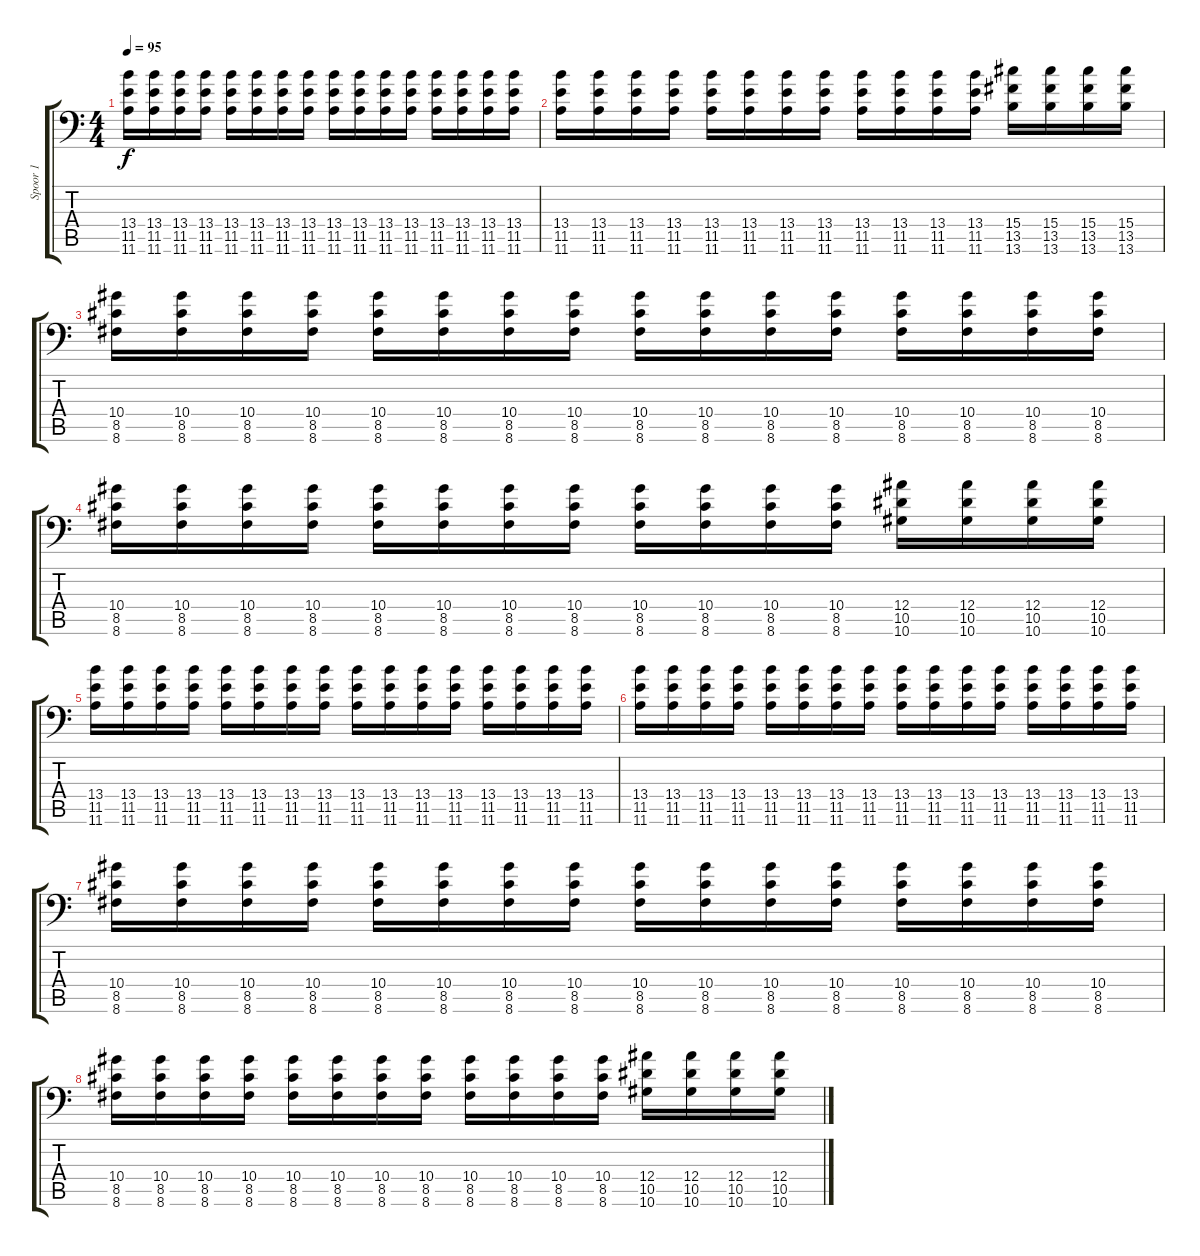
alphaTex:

\track ("Spoor 1" "Spoor 1") {instrument distortionguitar}
\staff {score tabs}
\tuning (C4 G3 Eb3 Bb2 F2 Bb1) {hide}
\ts (4 4)
\tempo 95
\clef f4
\ks c
(13.4 11.5 11.6).16{dy f} (13.4 11.5 11.6).16 (13.4 11.5 11.6).16 (13.4 11.5 11.6).16 (13.4 11.5 11.6).16 (13.4 11.5 11.6).16 (13.4 11.5 11.6).16 (13.4 11.5 11.6).16 (13.4 11.5 11.6).16 (13.4 11.5 11.6).16 (13.4 11.5 11.6).16 (13.4 11.5 11.6).16 (13.4 11.5 11.6).16 (13.4 11.5 11.6).16 (13.4 11.5 11.6).16 (13.4 11.5 11.6).16 |
(13.4 11.5 11.6).16 (13.4 11.5 11.6).16 (13.4 11.5 11.6).16 (13.4 11.5 11.6).16 (13.4 11.5 11.6).16 (13.4 11.5 11.6).16 (13.4 11.5 11.6).16 (13.4 11.5 11.6).16 (13.4 11.5 11.6).16 (13.4 11.5 11.6).16 (13.4 11.5 11.6).16 (13.4 11.5 11.6).16 (15.4 13.5 13.6).16 (15.4 13.5 13.6).16 (15.4 13.5 13.6).16 (15.4 13.5 13.6).16 |
(10.4 8.5 8.6).16{volume 0} (10.4 8.5 8.6).16 (10.4 8.5 8.6).16 (10.4 8.5 8.6).16 (10.4 8.5 8.6).16 (10.4 8.5 8.6).16 (10.4 8.5 8.6).16 (10.4 8.5 8.6).16 (10.4 8.5 8.6).16 (10.4 8.5 8.6).16 (10.4 8.5 8.6).16 (10.4 8.5 8.6).16 (10.4 8.5 8.6).16 (10.4 8.5 8.6).16 (10.4 8.5 8.6).16 (10.4 8.5 8.6).16 |
(10.4 8.5 8.6).16 (10.4 8.5 8.6).16 (10.4 8.5 8.6).16 (10.4 8.5 8.6).16 (10.4 8.5 8.6).16 (10.4 8.5 8.6).16 (10.4 8.5 8.6).16 (10.4 8.5 8.6).16 (10.4 8.5 8.6).16 (10.4 8.5 8.6).16 (10.4 8.5 8.6).16 (10.4 8.5 8.6).16 (12.4 10.5 10.6).16 (12.4 10.5 10.6).16 (12.4 10.5 10.6).16 (12.4 10.5 10.6).16 |
(13.4 11.5 11.6).16 (13.4 11.5 11.6).16 (13.4 11.5 11.6).16 (13.4 11.5 11.6).16 (13.4 11.5 11.6).16 (13.4 11.5 11.6).16 (13.4 11.5 11.6).16 (13.4 11.5 11.6).16 (13.4 11.5 11.6).16 (13.4 11.5 11.6).16 (13.4 11.5 11.6).16 (13.4 11.5 11.6).16 (13.4 11.5 11.6).16 (13.4 11.5 11.6).16 (13.4 11.5 11.6).16 (13.4 11.5 11.6).16 |
(13.4 11.5 11.6).16 (13.4 11.5 11.6).16 (13.4 11.5 11.6).16 (13.4 11.5 11.6).16 (13.4 11.5 11.6).16 (13.4 11.5 11.6).16 (13.4 11.5 11.6).16 (13.4 11.5 11.6).16 (13.4 11.5 11.6).16 (13.4 11.5 11.6).16 (13.4 11.5 11.6).16 (13.4 11.5 11.6).16 (13.4 11.5 11.6).16 (13.4 11.5 11.6).16 (13.4 11.5 11.6).16 (13.4 11.5 11.6).16 |
(10.4 8.5 8.6).16 (10.4 8.5 8.6).16 (10.4 8.5 8.6).16 (10.4 8.5 8.6).16 (10.4 8.5 8.6).16 (10.4 8.5 8.6).16 (10.4 8.5 8.6).16 (10.4 8.5 8.6).16 (10.4 8.5 8.6).16 (10.4 8.5 8.6).16 (10.4 8.5 8.6).16 (10.4 8.5 8.6).16 (10.4 8.5 8.6).16 (10.4 8.5 8.6).16 (10.4 8.5 8.6).16 (10.4 8.5 8.6).16 |
(10.4 8.5 8.6).16 (10.4 8.5 8.6).16 (10.4 8.5 8.6).16 (10.4 8.5 8.6).16 (10.4 8.5 8.6).16 (10.4 8.5 8.6).16 (10.4 8.5 8.6).16 (10.4 8.5 8.6).16 (10.4 8.5 8.6).16 (10.4 8.5 8.6).16 (10.4 8.5 8.6).16 (10.4 8.5 8.6).16 (12.4 10.5 10.6).16 (12.4 10.5 10.6).16 (12.4 10.5 10.6).16 (12.4 10.5 10.6).16
